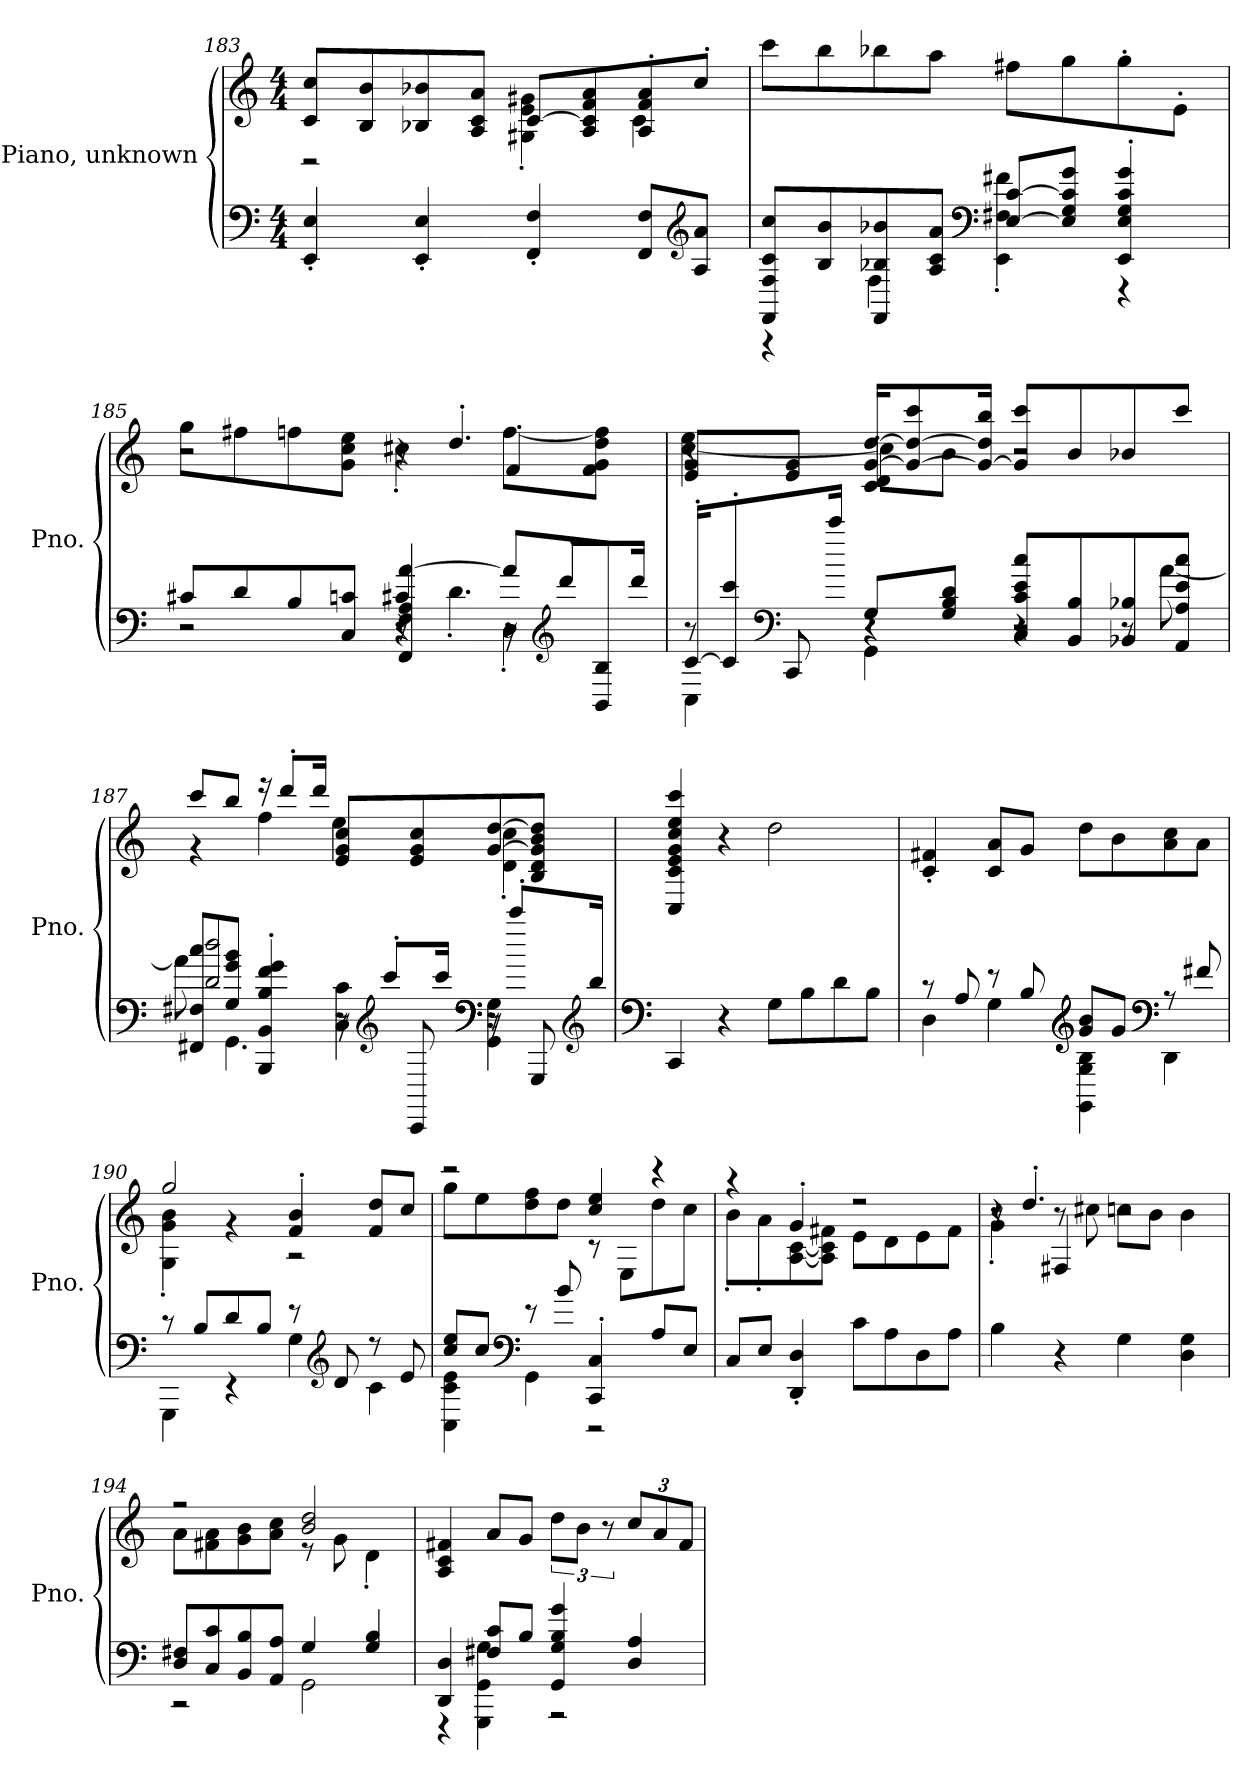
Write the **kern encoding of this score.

**kern	**kern
*part1	*part1
*staff2	*staff1
*I"Piano, unknown	*
*I'Pno.	*
*clefF4	*clefG2
*k[]	*k[]
*M4/4	*M4/4
=183	=183
*	*^
4EE/' 4E/'	8c/ 8cc/L	2r
.	8B/ 8b/	.
4EE/' 4E/'	8B-X/ 8b-X/	.
.	8A/ 8c/ 8a/J	.
4FF/' 4F/'	[8c/L	4G#X\' 4e\' 4g#X\'
.	8A/ 8c/] 8f/ 8a/	.
8FF/ 8F/L	8A/' 8f/' 8a/'	4c\
*clefG2	*	*
8A/ 8a/J	8cc'/J	.
*	*v	*v
!!LO:LB:g=z
=184	=184
*^	*
8FF/ 8F/ 8c/ 8cc/L	4r	8ccc\L
8B/ 8b/	.	8bb\
8FF/ 8B-X/ 8b-X/	4F\	8bb-X\
8A/ 8c/ 8a/J	.	8aa\J
*clefF4	*	*
[8E/ [8c/L	4EE\' 4F#X\' 4f#X\'	8ff#X\L
8E/] 8G/ 8c/] 8g/J	.	8gg\
4EE/' 4E/' 4G/' 4c/' 4g/'	4r	8gg'\
.	.	8e'\J
=185	=185	=185
*^	*	*^
*	*	*^	*	*^
8c#X/L	2r	2r	2r	2r	8gg\L	2r
8d/	.	.	.	.	8ff#X\	.
8B/	.	.	.	.	8ffn\	.
8C/ 8cn/J	.	.	.	.	8g\ 8cc\ 8ee\J	.
4c#X'/	8r	4FF/ 4F/ 4A/ [4a/	4r	8r	4cc#X'\	4r
.	4.d'\	.	.	4.dd'/	.	.
16r	.	8a/L]	4D'\	.	[8ff\L	4f'/
*clefG2	*	*	*	*	*	*
8ddd'/L	.	.	.	.	.	.
.	.	8BB/ 8B/J	.	.	8f\ 8g\ 8dd\ 8ff\]J	.
16ddd/Jk	.	.	.	.	.	.
*	*	*v	*v	*	*	*
!!LO:LB:g=z	!!	!!
=186	=186	=186	=186	=186	=186
[16c'/KL	4C\	8r	8e/ 8g/L	[4cc\ 4ee\	4r
8c/]' 8ccc/'	.	.	.	.	.
*clefF4	*	*	*	*	*
.	.	8CC/	8e/ 8g/J	.	.
16ccc/Jk	.	.	.	.	.
8G/L	4GG\	4r	[16g/ [16dd/KL	8cc\L]	4c/' 4d/'
.	.	.	8g/_ 8dd/_ 8ccc/	.	.
8G/ 8B/ 8d/J	.	.	.	8b\J	.
.	.	.	16g/_ 16dd/] 16bb/Jk	.	.
8C/ 8c/ 8e/ 8cc/L	4r	2r	8g/] 8ccc/L	2r	2r
8BB/ 8B/	.	.	8b/	.	.
8BB-X/ 8B-X/	8r	.	8b-X/	.	.
8AA/ 8A/ 8e/ 8cc/J	[8a\	.	8ccc/J	.	.
*	*	*	*	*v	*v
=187	=187	=187	=187	=187
8FF#X/ 8F#X/ 8cc/L	8a\]	2d/ 2dd/	8ccc/L	4r
8G/ 8g/ 8b/J	4.GG\	.	8bb/J	.
4BBB/' 4BB/' 4B/' 4f/' 4g/'	.	.	16r	4ff\
.	.	.	8ddd'/L	.
.	.	.	16ddd/Jk	.
16r	4C\ 4c\	8r	8e/ 8g/ 8cc/L	4ee\
*clefG2	*	*	*	*
8ccc'/L	.	.	.	.
.	.	8CC/	8e/ 8g/ 8cc/	.
16ccc/Jk	.	.	.	.
*clefF4	*	*	*	*
16r	4GG\ 4G\	8r	[8g/ [8dd/	4d\' 4cc\'
8ccc'/L	.	.	.	.
.	.	8GGG/	8B/ 8d/ 8g/] 8b/ 8dd/]J	.
*clefG2	*	*	*	*
16bb/Jk	.	.	.	.
*v	*v	*v	*	*
*	*v	*v
!!LO:LB:g=z
=188	=188
*clefF4	*
4CC/	4C/ 4c/ 4e/ 4g/ 4cc/ 4ee/ 4ccc/
4r	4r
8G\L	2dd\
8B\	.
8d\	.
8B\J	.
=189	=189
*^	*
8r	4D\	4c/' 4f#X/'
8A/	.	.
8r	4G\	8c/ 8a/L
8B/	.	8g/J
*clefG2	*	*
8g/ 8b/L	4GG\ 4G\ 4B\	8dd\L
8g/J	.	8b\
*clefF4	*	*
8r	4DD\	8a\ 8cc\
8f#X/	.	8a\J
=190	=190	=190
*	*	*^
8r	4GGG\	2gg/	4G\' 4g\' 4b\'
8B/L	.	.	.
8d/	4r	.	4r
8B/J	.	.	.
8r	4G\	4f/' 4b/'	2r
*clefG2	*	*	*
8d/	.	.	.
8r	4c\	8f/ 8dd/L	.
8e/	.	8cc/J	.
=191	=191	=191	=191
8cc/ 8ee/L	4C\ 4c\ 4e\	2r	8gg\L
8cc/J	.	.	8ee\
*clefF4	*	*	*
8r	4GG\	.	8dd\ 8ff\
8b/	.	.	8dd\J
4CC/' 4C/'	2r	4cc/ 4ee/	8r
.	.	.	8E\L
8A/L	.	4r	8dd\
8E/J	.	.	8cc\J
*v	*v	*	*
!!LO:LB:g=z	!!
=192	=192	=192
8C/L	4r	8b'\L
8E/J	.	8a'\
4DD/' 4D/'	4g'/	[8A\ [8c\
.	.	8A\] 8c\] 8f#X\J
8c\L	2r	8e\L
8A\	.	8d\
8D\	.	8e\
8A\J	.	8f#\J
=193	=193	=193
*	*	*^
4B\	8r	4g'\	4r
.	4.dd'/	.	.
4r	.	8r	4F#X/
.	.	8cc#X\	.
4G\	2r	8ccn\L	2r
.	.	8b\J	.
4D\ 4G\	.	4b\	.
*	*	*v	*v
=194	=194	=194
*^	*	*
8D/ 8F#X/L	2r	2r	8a\L
8C/ 8c/	.	.	8f#X\ 8a\
8BB/ 8B/	.	.	8g\ 8b\
8AA/ 8A/J	.	.	8a\ 8cc\J
4G/	2GG\	2b/ 2dd/	8r
.	.	.	8g\
4G/ 4B/	.	.	4d'\
*	*	*v	*v
=195	=195	=195
4DD/ 4D/	4r	4A/ 4c/ 4f#X/
8F#X/ 8c/L	4GGG\ 4GG\ 4G\	8a/L
8B/J	.	8g/J
4GG/ 4G/ 4B/ 4g/	2r	12dd\L
.	.	12b\J
.	.	12r
*	*	*Xbrackettup
4D/ 4A/	.	12cc/L
.	.	12a/
.	.	12f#/J
*v	*v	*
=	=
*-	*-
